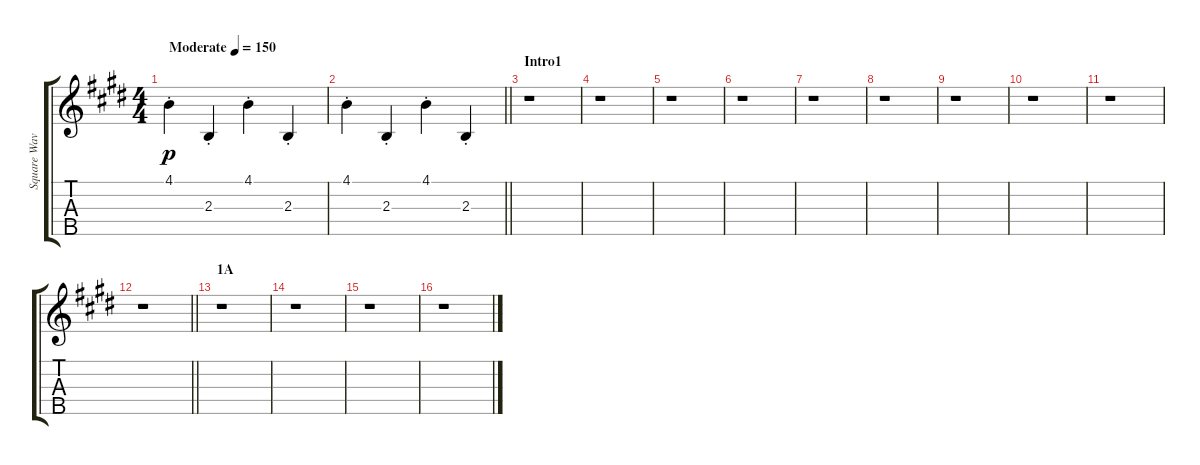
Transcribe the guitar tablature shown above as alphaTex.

\track ("Square Wave Sequencer II" "Square Wav") {instrument lead1square}
\staff {score tabs}
\tuning (G3 D3 A2 E2 B1) {hide}
\ts (4 4)
\tempo (150 "Moderate")
\clef g2
\ks e
4.1{st}.4{ot 8vb dy p instrument lead1square} 2.3{st}.4{ot 8vb} 4.1{st}.4{ot 8vb} 2.3{st}.4{ot 8vb} |
\barLineRight lightlight
4.1{st}.4{ot 8vb} 2.3{st}.4{ot 8vb} 4.1{st}.4{ot 8vb} 2.3{st}.4{ot 8vb} |
\section ("" "Intro1")
r.1 |
r.1 |
r.1 |
r.1 |
r.1 |
r.1 |
r.1 |
r.1 |
r.1 |
\barLineRight lightlight
r.1 |
\section ("" "1A")
r.1 |
r.1 |
r.1 |
r.1
